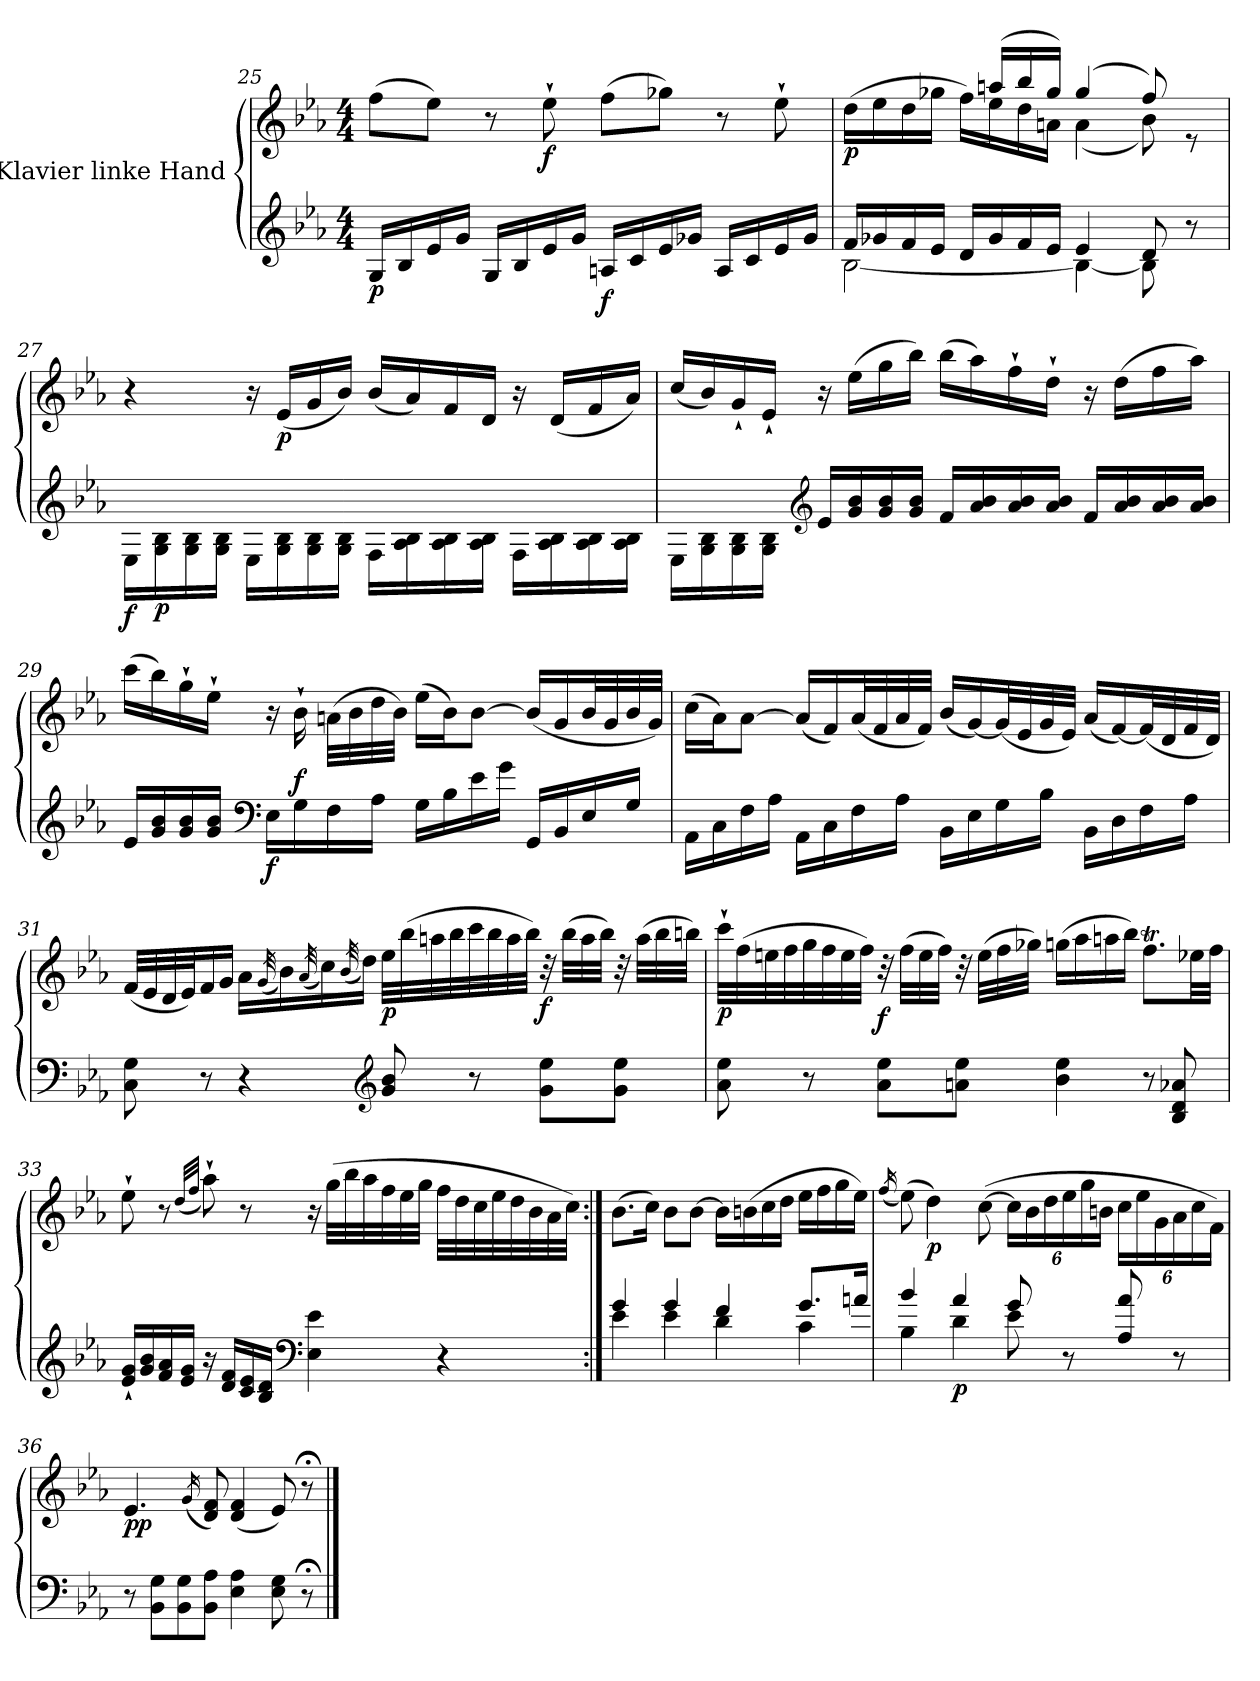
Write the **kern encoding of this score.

**kern	**kern	**dynam
*part1	*part1	*part1
*staff2	*staff1	*staff1/2
*I"Klavier linke Hand	*	*
!!LO:PB:g=z
*clefG2	*clefG2	*
*k[b-e-a-]	*k[b-e-a-]	*
*M4/4	*M4/4	*
=25	=25	=25
*^	*	*
!	!	!	!LO:DY:b=2
1ryy	16G/LL	(>8ff\L	p
.	16B-/	.	.
.	16e-/	8ee-\J)	.
.	16g/JJ	.	.
.	16G/LL	8r	.
.	16B-/	.	.
!	!	!	!LO:DY:b
.	16e-/	8ee-`\	f
.	16g/JJ	.	.
!	!	!	!LO:DY:b=2
.	16An/LL	(>8ff\L	f
.	16c/	.	.
.	16e-/	8gg-X\J)	.
.	16g-X/JJ	.	.
.	16A/LL	8r	.
.	16c/	.	.
.	16e-/	8ee-`\	.
.	16g-/JJ	.	.
=26	=26	=26	=26
*	*	*^	*
!	!	!	!	!LO:DY:b
16f/LL	[2B-\	4ryy	(>16dd\LL	p
16g-X/	.	.	16ee-\	.
16f/	.	.	16dd\	.
16e-/JJ	.	.	16gg-X\JJ	.
16d/LL	.	16ryy	16ff\LL)	.
16g-/	.	(>16aan/LL	16ee-\	.
16f/	.	16bb-/	16dd\	.
16e-/JJ	.	16gg-/JJ)	16an\JJ	.
4e-/	4B-\_	(>4gg-/	(<4a\	.
8d/	8B-\]	8ff/)	8b-\)	.
8r	8ryy	8re	8ryy	.
!!LO:LB:g=z
=27	=27	=27	=27	=27
!	!	!	!	!LO:DY:b=2
*v	*v	*	*	*
*	*v	*v	*
16E-\LL	4r	f
!	!	!LO:DY:b=2
16G\ 16B-\	.	p
16G\ 16B-\	.	.
16G\ 16B-\JJ	.	.
16E-\LL	16r	.
!	!	!LO:DY:b
16G\ 16B-\	(<16e-/LL	p
16G\ 16B-\	16g/	.
16G\ 16B-\JJ	16b-/JJ)	.
16F\LL	(<16b-/LL	.
16A-\ 16B-\	16a-/)	.
16A-\ 16B-\	16f/	.
16A-\ 16B-\JJ	16d/JJ	.
16F\LL	16r	.
16A-\ 16B-\	(<16d/LL	.
16A-\ 16B-\	16f/	.
16A-\ 16B-\JJ	16a-/JJ)	.
=28	=28	=28
16E-\LL	(<16cc/LL	.
16G\ 16B-\	16b-/)	.
16G\ 16B-\	16g`/	.
16G\ 16B-\JJ	16e-`/JJ	.
*clefG2	*	*
16e-/LL	16r	.
16g/ 16b-/	(>16ee-\LL	.
16g/ 16b-/	16gg\	.
16g/ 16b-/JJ	16bb-\JJ)	.
16f/LL	(>16bb-\LL	.
16a-/ 16b-/	16aa-\)	.
16a-/ 16b-/	16ff`\	.
16a-/ 16b-/JJ	16dd`\JJ	.
16f/LL	16r	.
16a-/ 16b-/	(>16dd\LL	.
16a-/ 16b-/	16ff\	.
16a-/ 16b-/JJ	16aa-\JJ)	.
!!LO:LB:g=z
=29	=29	=29
16e-/LL	(>16ccc\LL	.
16g/ 16b-/	16bb-\)	.
16g/ 16b-/	16gg`\	.
16g/ 16b-/JJ	16ee-`\JJ	.
*clefF4	*	*
!	!	!LO:DY:b=2
16E-\LL	16r	f
!	!	!LO:DY:a=2
16G\	16b-`\	f
16F\	(>32an\LLL	.
.	32b-\	.
16A-\JJ	32dd\	.
.	32b-\JJJ)	.
16G\LL	(>16ee-\LL	.
16B-\	16b-\J)	.
16e-\	[8b-\J	.
16g\JJ	.	.
16GG/LL	(<16b-/LL]	.
16BB-/	16g/	.
16E-/	32b-/L	.
.	32g/	.
16G/JJ	32b-/	.
.	32g/JJJ)	.
=30	=30	=30
16AA-\LL	(>16cc\LL	.
16C\	16a-\J)	.
16F\	[8a-\J	.
16A-\JJ	.	.
16AA-\LL	(<16a-/LL]	.
16C\	16f/)	.
16F\	(<32a-/L	.
.	32f/	.
16A-\JJ	32a-/	.
.	32f/JJJ)	.
16BB-\LL	(<16b-/LL	.
16E-\	[16g/)	.
16G\	(<32g/L]	.
.	32e-/	.
16B-\JJ	32g/	.
.	32e-/JJJ)	.
16BB-\LL	(<16a-/LL	.
16D\	[16f/)	.
16F\	(<32f/L]	.
.	32d/	.
16A-\JJ	32f/	.
.	32d/JJJ)	.
!!LO:LB:g=z
=31	=31	=31
8C\ 8G\	(<32f/LLL	.
.	32e-/	.
.	32d/	.
.	32e-/J)	.
8r	16f/	.
.	16g/JJ	.
4r	16a-\LL	.
.	(<32qg/	.
.	16b-\)	.
.	(<32qa-/	.
.	16cc\)	.
.	(<32qb-/	.
.	16dd\JJ)	.
*clefG2	*	*
!	!	!LO:DY:b
8g/ 8b-/	32ee-\LLL	p
.	(>32bb-\	.
.	32aan\	.
.	32bb-\	.
8r	32ccc\	.
.	32bb-\	.
.	32aa\	.
.	32bb-\JJJ)	.
!	!	!LO:DY:b
8g\ 8ee-\L	32r	f
.	(>32bb-\LLL	.
.	32aa\	.
.	32bb-\JJJ)	.
8g\ 8ee-\J	32r	.
.	(>32aa\LLL	.
.	32bb-\	.
.	32bbn\JJJ)	.
!!LO:LB:g=z
=32	=32	=32
!	!	!LO:DY:b
8a-\ 8ee-\	32ccc`\LLL	p
.	(>32ff\	.
.	32een\	.
.	32ff\	.
8r	32gg\	.
.	32ff\	.
.	32ee\	.
.	32ff\JJJ)	.
!	!	!LO:DY:b
8a-\ 8ee-\L	32r	f
.	(>32ff\LLL	.
.	32ee\	.
.	32ff\JJJ)	.
8an\ 8ee-\J	32r	.
.	(>32ee\LLL	.
.	32ff\	.
.	32gg-X\JJJ)	.
4b-\ 4ee-\	(>16ggn\LL	.
.	16aa-\	.
.	16aan\	.
.	16bb-\JJ)	.
8r	8.ffT\L	.
8B-/ 8d/ 8a-X/	.	.
.	32ee-X\LL	.
.	32ff\JJJ	.
=33	=33	=33
16e-/` 16g/`LL	8ee-`\	.
16g/ 16b-/	.	.
16f/ 16a-/	8r	.
16e-/ 16g/JJ	.	.
.	(<32qdd/LLL	.
.	32qff/JJJ	.
16r	8aa-`\)	.
16d/ 16f/LL	.	.
16c/ 16e-/	8r	.
16B-/ 16d/JJ	.	.
*clefF4	*	*
4E-\ 4e-\	16r	.
.	(>32gg\LLL	.
.	32bb-\	.
.	32aa-\	.
.	32ff\	.
.	32ee-\	.
.	32gg\JJJ	.
4r	32ff\LLL	.
.	32dd\	.
.	32cc\	.
.	32ee-\	.
.	32dd\	.
.	32b-\	.
.	32a-\	.
.	32cc\JJJ)	.
!!LO:LB:g=z
=34:|!	=34:|!	=34:|!
*^	*	*
4g/	4e-\	(>8.b-\L	.
.	.	16cc\Jk)	.
4g/	4e-\	8b-\L	.
.	.	[8b-\J	.
4f/	4d\	16b-\LL]	.
.	.	(>16bn\	.
.	.	16cc\	.
.	.	16dd\JJ	.
8.g/L	4c\	16ee-\LL	.
.	.	16ff\	.
.	.	16gg\	.
16an/Jk	.	16ee-\JJ)	.
=35	=35	=35	=35
.	.	(<16qff/	.
4b-/	4B-\	(>8ee-\)	.
!	!	!	!LO:DY:b
.	.	4dd\)	p
!	!	!	!LO:DY:b=2
4a-/	4d\	.	p
.	.	(>[8cc\	.
*	*	*Xbrackettup	*
8g/	8e-\	24cc\LL]	.
.	.	24b-\	.
.	.	24dd\	.
8r	4.ryy	24ee-\	.
.	.	24gg\	.
.	.	24bn\JJ	.
8A-/ 8a-/	.	24cc\LL	.
.	.	24ee-\	.
.	.	24g\	.
8r	.	24a-\	.
.	.	24cc\	.
.	.	24f\JJ)	.
*v	*v	*	*
=36	=36	=36
!	!	!LO:DY:b
8r	4.e-/	pp
8BB-\ 8G\L	.	.
8BB-\ 8G\	.	.
.	(>16qg/	.
8BB-\ 8A-\J	8d/ 8f/)	.
4E-\ 4A-\	(>4d/ 4f/	.
8E-\ 8G\	8e-/)	.
8r;	8r;<	.
==	==	==
*-	*-	*-
